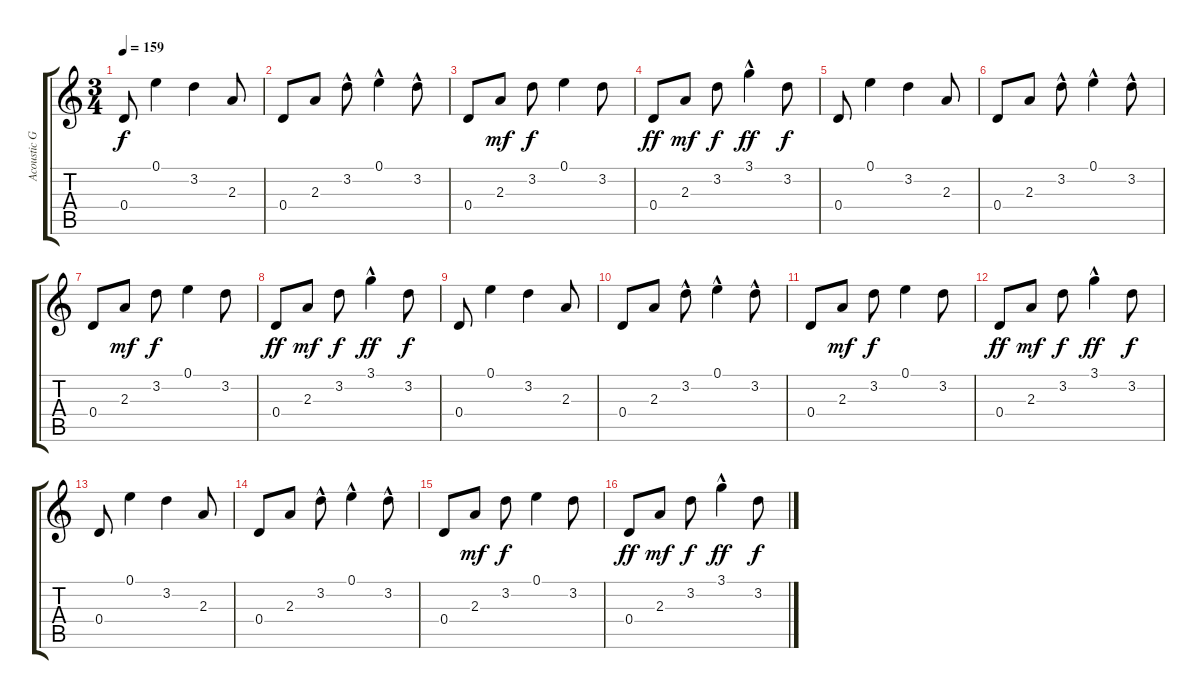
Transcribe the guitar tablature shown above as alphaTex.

\track ("Acoustic Guitar" "Acoustic G") {instrument acousticguitarsteel}
\staff {score tabs}
\tuning (E4 B3 G3 D3 A2 E2) {hide}
\ts (3 4)
\tempo 159
\clef g2
\ks c
0.4.8{dy f} 0.1.4 3.2.4 2.3.8 |
0.4.8 2.3.8 3.2{hac}.8 0.1{hac}.4 3.2{hac}.8 |
0.4.8 2.3.8{dy mf} 3.2.8{dy f} 0.1.4 3.2.8 |
0.4.8{dy ff} 2.3.8{dy mf} 3.2.8{dy f} 3.1{hac}.4{dy ff} 3.2.8{dy f} |
0.4.8 0.1.4 3.2.4 2.3.8 |
0.4.8 2.3.8 3.2{hac}.8 0.1{hac}.4 3.2{hac}.8 |
0.4.8 2.3.8{dy mf} 3.2.8{dy f} 0.1.4 3.2.8 |
0.4.8{dy ff} 2.3.8{dy mf} 3.2.8{dy f} 3.1{hac}.4{dy ff} 3.2.8{dy f} |
0.4.8 0.1.4 3.2.4 2.3.8 |
0.4.8 2.3.8 3.2{hac}.8 0.1{hac}.4 3.2{hac}.8 |
0.4.8 2.3.8{dy mf} 3.2.8{dy f} 0.1.4 3.2.8 |
0.4.8{dy ff} 2.3.8{dy mf} 3.2.8{dy f} 3.1{hac}.4{dy ff} 3.2.8{dy f} |
0.4.8 0.1.4 3.2.4 2.3.8 |
0.4.8 2.3.8 3.2{hac}.8 0.1{hac}.4 3.2{hac}.8 |
0.4.8 2.3.8{dy mf} 3.2.8{dy f} 0.1.4 3.2.8 |
0.4.8{dy ff} 2.3.8{dy mf} 3.2.8{dy f} 3.1{hac}.4{dy ff} 3.2.8{dy f}
